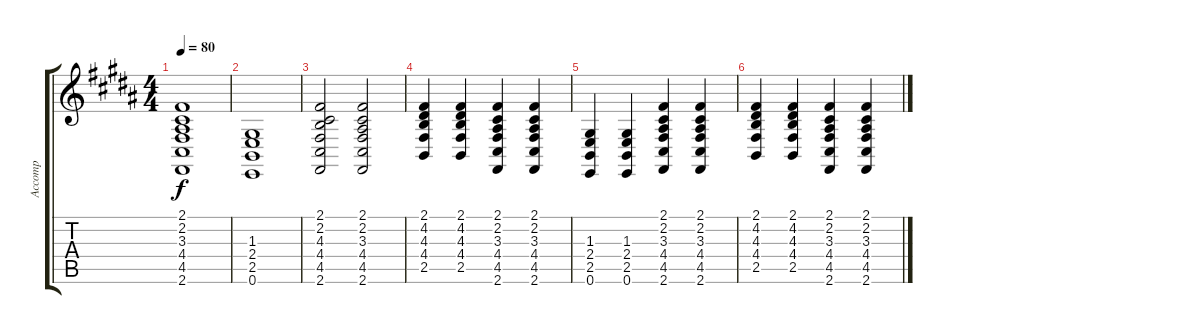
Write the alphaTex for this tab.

\track ("Accomp" "Accomp") {instrument acousticgrandpiano}
\staff {score tabs}
\tuning (E4 B3 G3 D3 A2 E2) {hide}
\ts (4 4)
\tempo 80
\clef g2
\ks b
(2.1 2.2 3.3 4.4 4.5 2.6).1{dy f} |
(1.3 2.4 2.5 0.6).1 |
(2.1 2.2 4.3 4.4 4.5 2.6).2 (2.1 2.2 3.3 4.4 4.5 2.6).2 |
(2.1 4.2 4.3 4.4 2.5).4 (2.1 4.2 4.3 4.4 2.5).4 (2.1 2.2 3.3 4.4 4.5 2.6).4 (2.1 2.2 3.3 4.4 4.5 2.6).4 |
(1.3 2.4 2.5 0.6).4 (1.3 2.4 2.5 0.6).4 (2.1 2.2 3.3 4.4 4.5 2.6).4 (2.1 2.2 3.3 4.4 4.5 2.6).4 |
(2.1 4.2 4.3 4.4 2.5).4 (2.1 4.2 4.3 4.4 2.5).4 (2.1 2.2 3.3 4.4 4.5 2.6).4 (2.1 2.2 3.3 4.4 4.5 2.6).4
